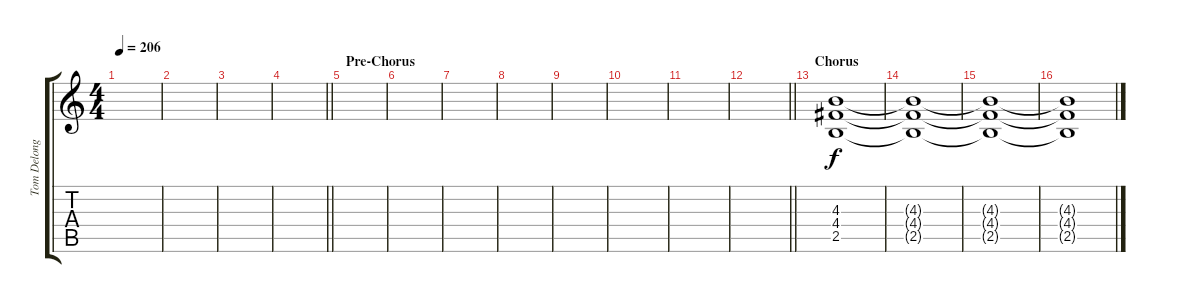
\track ("Tom Delonge - Guitar" "Tom Delong") {instrument distortionguitar}
\staff {score tabs}
\tuning (E4 B3 G3 D3 A2 E2) {hide}
\ts (4 4)
\tempo 206
\clef g2
\ks c
|
|
|
\barLineRight lightlight
|
\section ("" "Pre-Chorus")
|
|
|
|
|
|
|
\barLineRight lightlight
|
\section ("" "Chorus")
(4.3 4.4 2.5).1{volume 7} |
(4.3{t} 4.4{t} 2.5{t}).1 |
(4.3{t} 4.4{t} 2.5{t}).1 |
(4.3{t} 4.4{t} 2.5{t}).1
